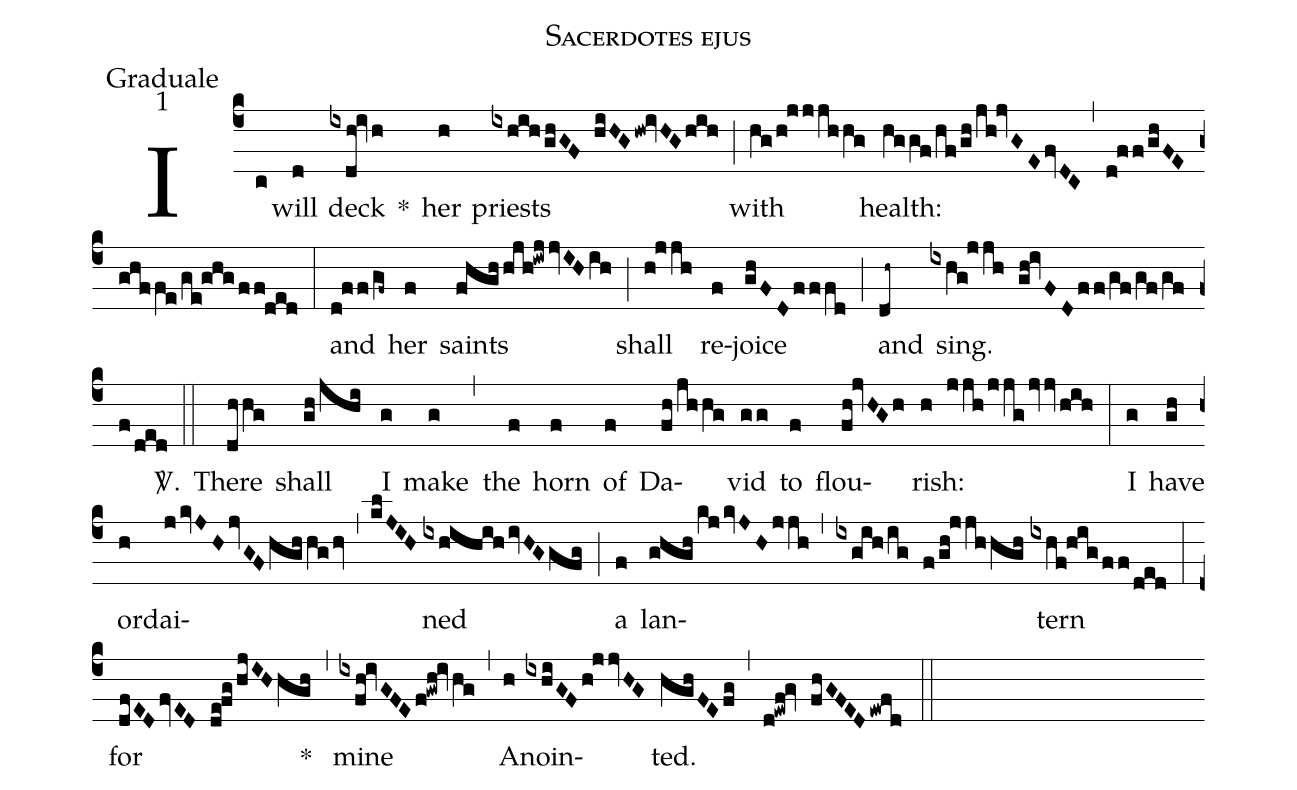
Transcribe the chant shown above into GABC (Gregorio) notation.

name:Sacerdotes ejus;
office-part:Graduale;
mode:1;
%%
(c4) I(c) will(d) deck(ixdh!ivh) *() her(h) priests(ixhih/ghGF hiHG/hw!ivHG/hih) (;) with(hg/h!jjjhhg) health:(hggf/hf/gh/jh!jvGE/fvDC) (,) (d!ff/ghFE/ghffe/ge!ghg/ff!ded) (:) and(d!ff/gf~) her(f) saints(fhghhjh!iwjjvIHih) (;) shall(h!jjh) re(f)joice(ghFD/fffd) (;) and(dh~) sing.(ixhg!jjh gh!ivFD/ff/gf/gf/gff/ded) <sp>V/</sp>.(::) There(dhhg) shall(gh/jhi) I(g) make(g) (,) the(f) horn(f) of(f) Da(fh/jhhg)vid(gg) to(f) flou(fh!jvHGh)rish:(h jjh/jjg/jvvhih) (:) I(g) have(gh) or(h)dai(j/kvJH/jvGF/hghhg/hv,klJIH)ned(ixhihih/ivHGgfg) (;) a(f) lan(ghgh/kj/kvJH/jjh,ixgih/ig f/gh!jjhhgh)tern(ixhf!hig/ff/ded) (:) for(dfED/fvED de!fg/hjIHhgh) *(,) mine(ixfh!ivGFE/f!gwh!iv/hg) (,) A(h)noin(ixhiGF/h!jjvHG)ted.(hghFEfg) (,) (d!ewf!gv fhGFED/ewfd) (::)
